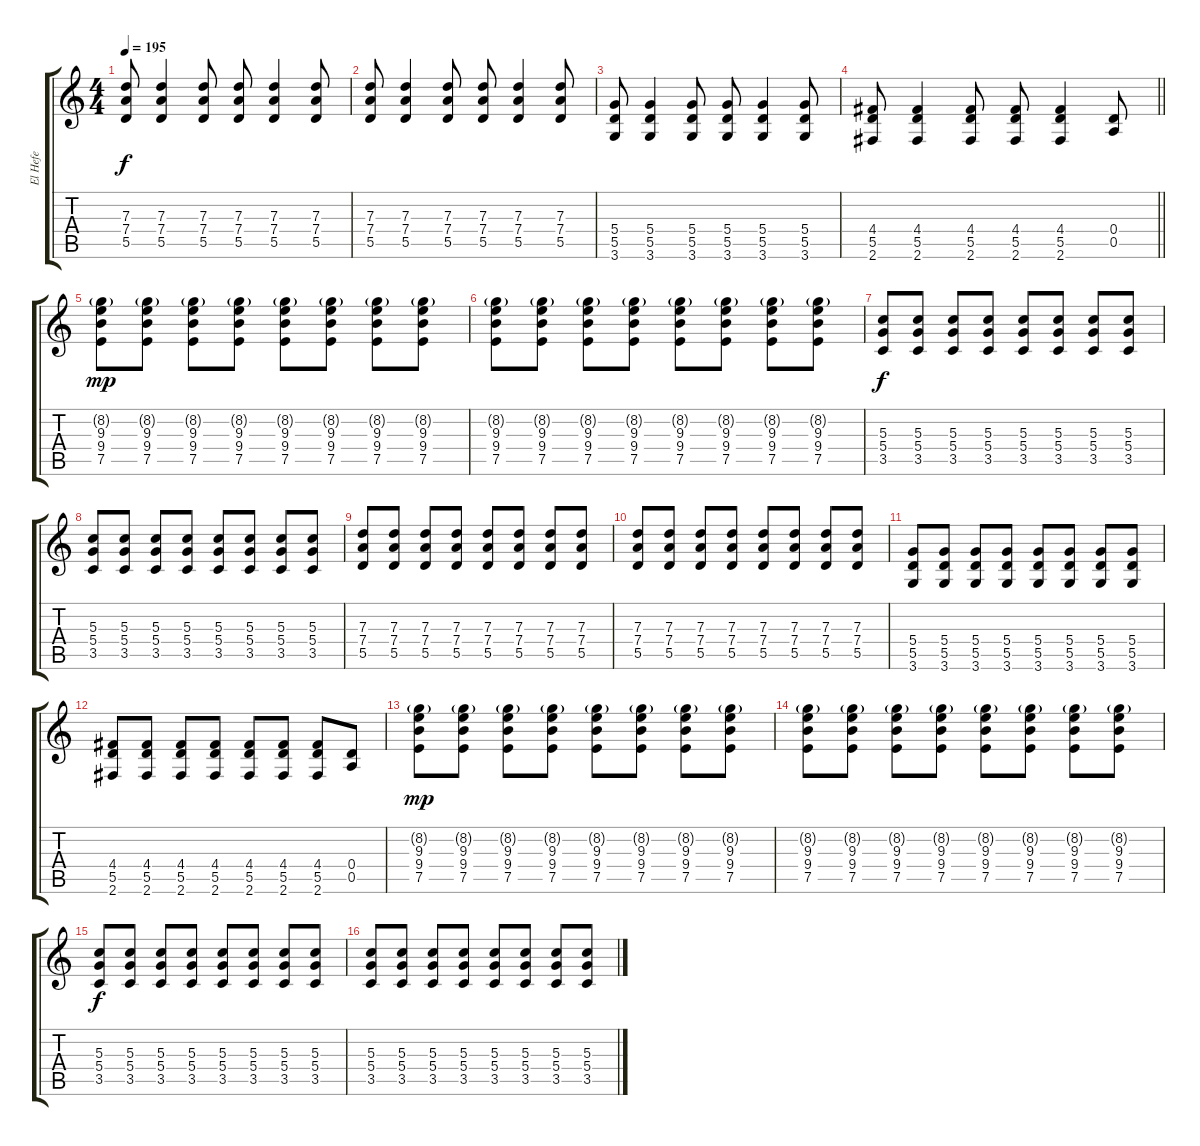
\track ("El Hefe" "El Hefe") {instrument distortionguitar}
\staff {score tabs}
\tuning (E4 B3 G3 D3 A2 E2) {hide}
\ts (4 4)
\tempo 195
\clef g2
\ks c
(7.3 7.4 5.5).8{dy f} (7.3 7.4 5.5).4 (7.3 7.4 5.5).8 (7.3 7.4 5.5).8 (7.3 7.4 5.5).4 (7.3 7.4 5.5).8 |
(7.3 7.4 5.5).8 (7.3 7.4 5.5).4 (7.3 7.4 5.5).8 (7.3 7.4 5.5).8 (7.3 7.4 5.5).4 (7.3 7.4 5.5).8 |
(5.4 5.5 3.6).8 (5.4 5.5 3.6).4 (5.4 5.5 3.6).8 (5.4 5.5 3.6).8 (5.4 5.5 3.6).4 (5.4 5.5 3.6).8 |
\barLineRight lightlight
(4.4 5.5 2.6).8 (4.4 5.5 2.6).4 (4.4 5.5 2.6).8 (4.4 5.5 2.6).8 (4.4 5.5 2.6).4 (0.4 0.5).8 |
\section ("" "")
(8.2{g} 9.3 9.4 7.5).8{dy mp} (8.2{g} 9.3 9.4 7.5).8 (8.2{g} 9.3 9.4 7.5).8 (8.2{g} 9.3 9.4 7.5).8 (8.2{g} 9.3 9.4 7.5).8 (8.2{g} 9.3 9.4 7.5).8 (8.2{g} 9.3 9.4 7.5).8 (8.2{g} 9.3 9.4 7.5).8 |
(8.2{g} 9.3 9.4 7.5).8 (8.2{g} 9.3 9.4 7.5).8 (8.2{g} 9.3 9.4 7.5).8 (8.2{g} 9.3 9.4 7.5).8 (8.2{g} 9.3 9.4 7.5).8 (8.2{g} 9.3 9.4 7.5).8 (8.2{g} 9.3 9.4 7.5).8 (8.2{g} 9.3 9.4 7.5).8 |
(5.3 5.4 3.5).8{dy f} (5.3 5.4 3.5).8 (5.3 5.4 3.5).8 (5.3 5.4 3.5).8 (5.3 5.4 3.5).8 (5.3 5.4 3.5).8 (5.3 5.4 3.5).8 (5.3 5.4 3.5).8 |
(5.3 5.4 3.5).8 (5.3 5.4 3.5).8 (5.3 5.4 3.5).8 (5.3 5.4 3.5).8 (5.3 5.4 3.5).8 (5.3 5.4 3.5).8 (5.3 5.4 3.5).8 (5.3 5.4 3.5).8 |
(7.3 7.4 5.5).8 (7.3 7.4 5.5).8 (7.3 7.4 5.5).8 (7.3 7.4 5.5).8 (7.3 7.4 5.5).8 (7.3 7.4 5.5).8 (7.3 7.4 5.5).8 (7.3 7.4 5.5).8 |
(7.3 7.4 5.5).8 (7.3 7.4 5.5).8 (7.3 7.4 5.5).8 (7.3 7.4 5.5).8 (7.3 7.4 5.5).8 (7.3 7.4 5.5).8 (7.3 7.4 5.5).8 (7.3 7.4 5.5).8 |
(5.4 5.5 3.6).8 (5.4 5.5 3.6).8 (5.4 5.5 3.6).8 (5.4 5.5 3.6).8 (5.4 5.5 3.6).8 (5.4 5.5 3.6).8 (5.4 5.5 3.6).8 (5.4 5.5 3.6).8 |
(4.4 5.5 2.6).8 (4.4 5.5 2.6).8 (4.4 5.5 2.6).8 (4.4 5.5 2.6).8 (4.4 5.5 2.6).8 (4.4 5.5 2.6).8 (4.4 5.5 2.6).8 (0.4 0.5).8 |
(8.2{g} 9.3 9.4 7.5).8{dy mp} (8.2{g} 9.3 9.4 7.5).8 (8.2{g} 9.3 9.4 7.5).8 (8.2{g} 9.3 9.4 7.5).8 (8.2{g} 9.3 9.4 7.5).8 (8.2{g} 9.3 9.4 7.5).8 (8.2{g} 9.3 9.4 7.5).8 (8.2{g} 9.3 9.4 7.5).8 |
(8.2{g} 9.3 9.4 7.5).8 (8.2{g} 9.3 9.4 7.5).8 (8.2{g} 9.3 9.4 7.5).8 (8.2{g} 9.3 9.4 7.5).8 (8.2{g} 9.3 9.4 7.5).8 (8.2{g} 9.3 9.4 7.5).8 (8.2{g} 9.3 9.4 7.5).8 (8.2{g} 9.3 9.4 7.5).8 |
(5.3 5.4 3.5).8{dy f} (5.3 5.4 3.5).8 (5.3 5.4 3.5).8 (5.3 5.4 3.5).8 (5.3 5.4 3.5).8 (5.3 5.4 3.5).8 (5.3 5.4 3.5).8 (5.3 5.4 3.5).8 |
(5.3 5.4 3.5).8 (5.3 5.4 3.5).8 (5.3 5.4 3.5).8 (5.3 5.4 3.5).8 (5.3 5.4 3.5).8 (5.3 5.4 3.5).8 (5.3 5.4 3.5).8 (5.3 5.4 3.5).8
